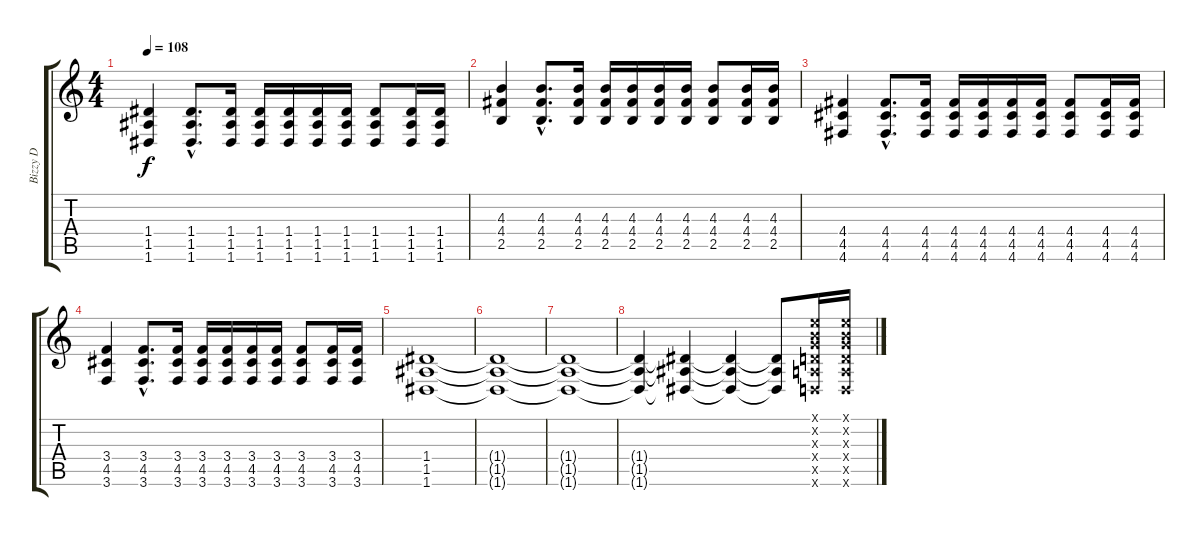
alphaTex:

\track ("Bizzy D" "Bizzy D") {instrument overdrivenguitar}
\staff {score tabs}
\tuning (E4 B3 G3 D3 A2 D2) {hide}
\ts (4 4)
\tempo 108
\clef g2
\ks c
(1.4 1.5 1.6).4{dy f} (1.4{hac} 1.5{hac} 1.6{hac}).8{d} (1.4 1.5 1.6).16 (1.4 1.5 1.6).16 (1.4 1.5 1.6).16 (1.4 1.5 1.6).16 (1.4 1.5 1.6).16 (1.4 1.5 1.6).8 (1.4 1.5 1.6).16 (1.4 1.5 1.6).16 |
(4.3 4.4 2.5).4 (4.3{hac} 4.4{hac} 2.5{hac}).8{d} (4.3 4.4 2.5).16 (4.3 4.4 2.5).16 (4.3 4.4 2.5).16 (4.3 4.4 2.5).16 (4.3 4.4 2.5).16 (4.3 4.4 2.5).8 (4.3 4.4 2.5).16 (4.3 4.4 2.5).16 |
(4.4 4.5 4.6).4 (4.4{hac} 4.5{hac} 4.6{hac}).8{d} (4.4 4.5 4.6).16 (4.4 4.5 4.6).16 (4.4 4.5 4.6).16 (4.4 4.5 4.6).16 (4.4 4.5 4.6).16 (4.4 4.5 4.6).8 (4.4 4.5 4.6).16 (4.4 4.5 4.6).16 |
(3.4 4.5 3.6).4 (3.4{hac} 4.5{hac} 3.6{hac}).8{d} (3.4 4.5 3.6).16 (3.4 4.5 3.6).16 (3.4 4.5 3.6).16 (3.4 4.5 3.6).16 (3.4 4.5 3.6).16 (3.4 4.5 3.6).8 (3.4 4.5 3.6).16 (3.4 4.5 3.6).16 |
(1.4 1.5 1.6).1 |
(1.4{t} 1.5{t} 1.6{t}).1 |
(1.4{t} 1.5{t} 1.6{t}).1 |
(1.4{t} 1.5{t} 1.6{t}).4 (1.4{t} 1.5{t} 1.6{t}).4 (1.4{t} 1.5{t} 1.6{t}).4 (1.4{t} 1.5{t} 1.6{t}).8 (0.1{x} 0.2{x} 0.3{x} 0.4{x} 0.5{x} 0.6{x}).16 (0.1{x} 0.2{x} 0.3{x} 0.4{x} 0.5{x} 0.6{x}).16
